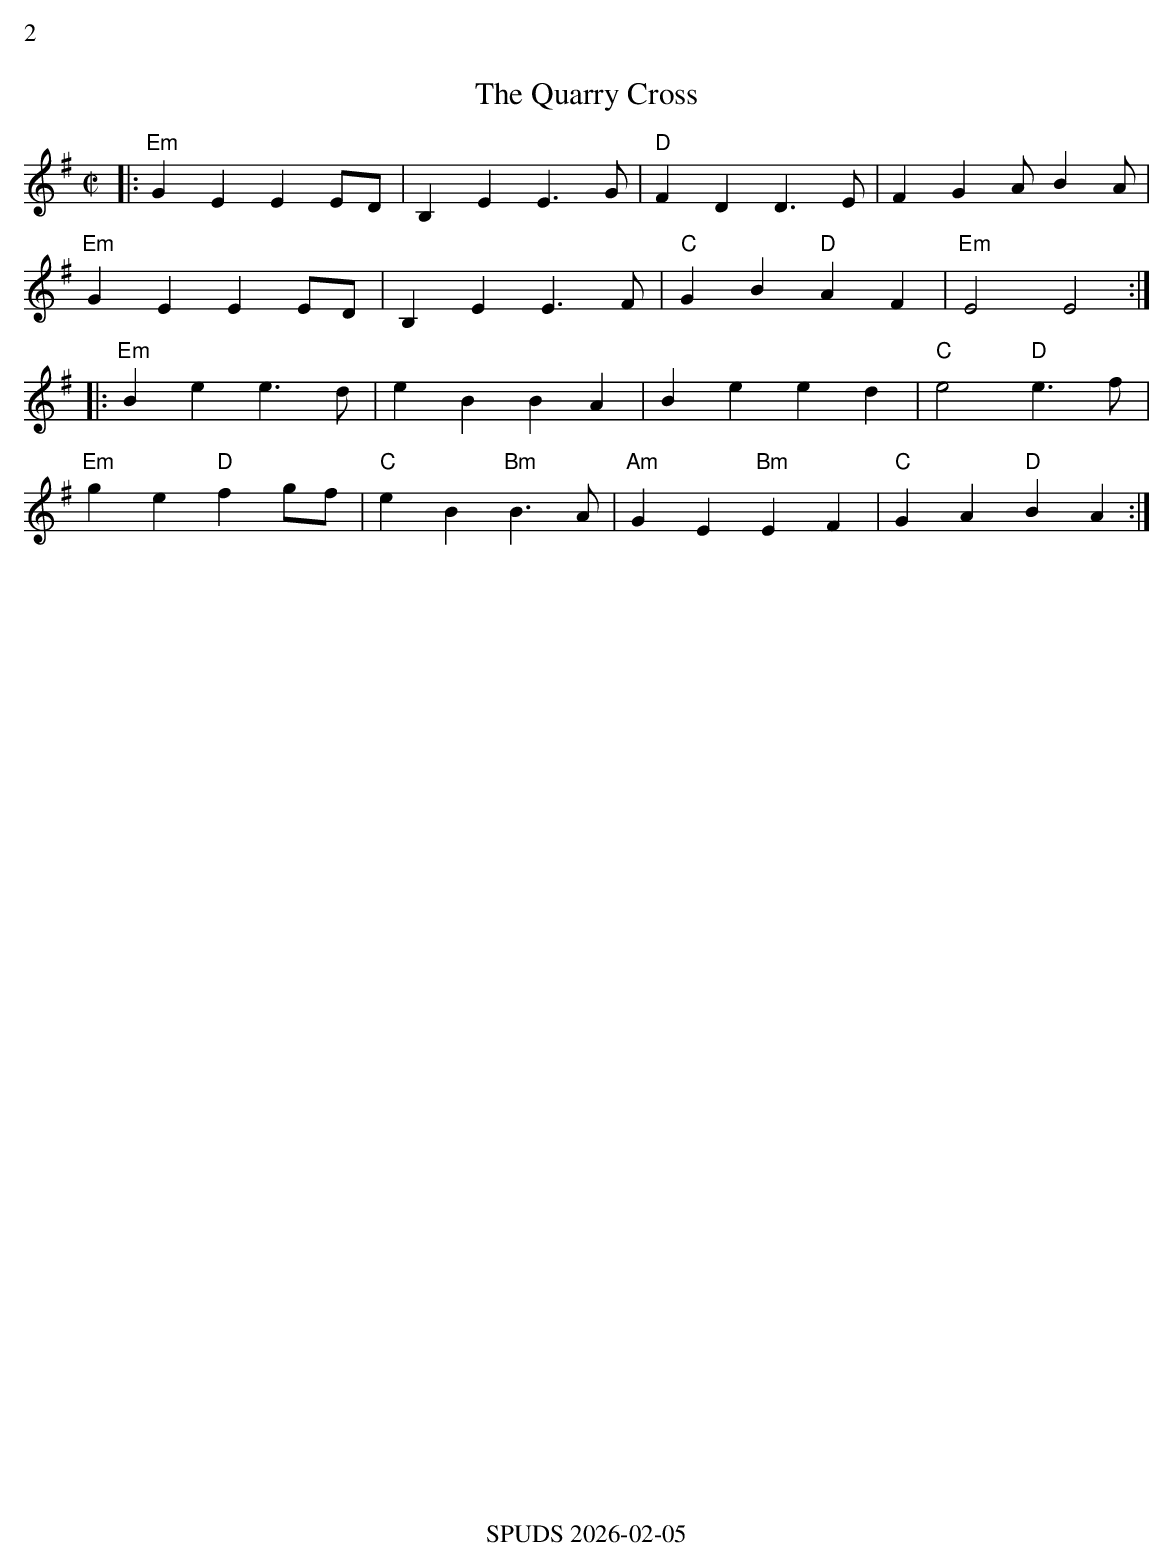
X:1
%%text 2
T: The Quarry Cross
M:C|
L:1/8
K:Em
|:"Em"G2E2E2ED|B,2E2E3G|"D"F2D2D3E|F2G2AB2A|
"Em"G2E2E2ED|B,2E2E3F|"C"G2B2"D"A2F2|"Em"E4E4:|
|:"Em"B2e2e3d|e2B2B2A2|B2e2e2d2|"C"e4"D"e3f|
"Em"g2e2"D"f2gf|"C"e2B2"Bm"B3A|"Am"G2E2"Bm"E2F2|"C"G2A2"D"B2A2:|
